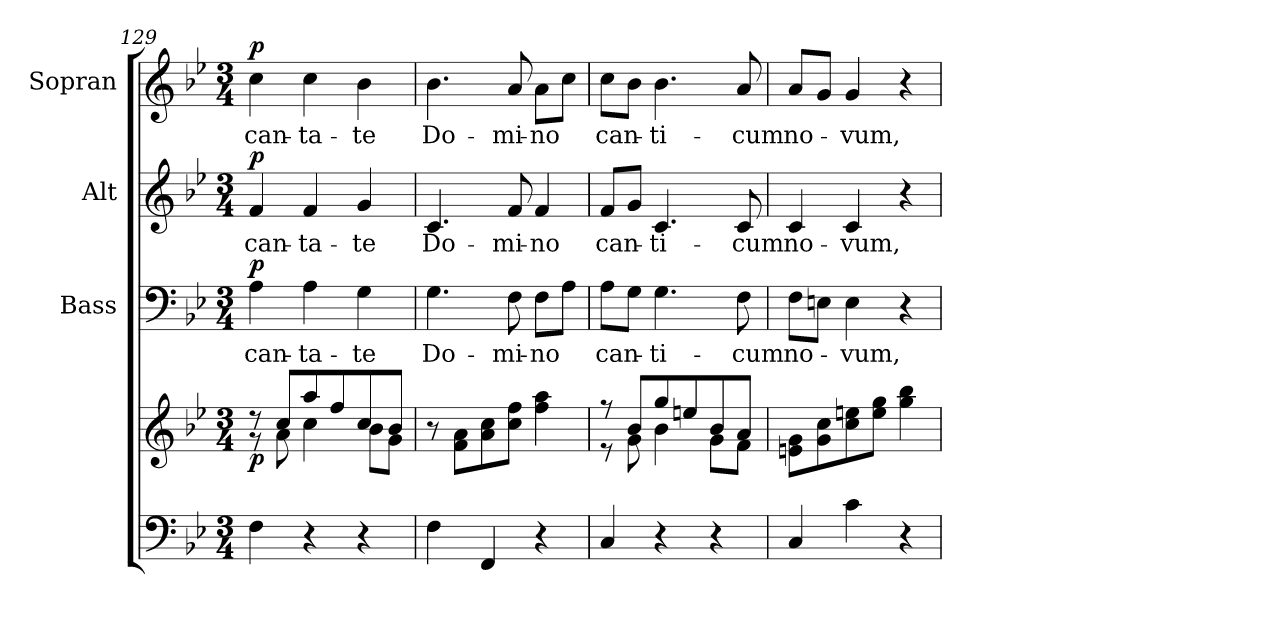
**kern	**kern	**dynam	**kern	**text	**dynam	**kern	**text	**dynam	**kern	**text	**dynam
*part4	*part4	*part4	*part3	*part3	*part3	*part2	*part2	*part2	*part1	*part1	*part1
*staff5	*staff4	*staff4/5	*staff3	*staff3	*staff3	*staff2	*staff2	*staff2	*staff1	*staff1	*staff1
*	*	*	*I"Bass	*	*	*I"Alt	*	*	*I"Sopran	*	*
*	*	*	*I'B.	*	*	*I'A.	*	*	*I'S.	*	*
*clefF4	*clefG2	*	*clefF4	*	*	*clefG2	*	*	*clefG2	*	*
*k[b-e-]	*k[b-e-]	*	*k[b-e-]	*	*	*k[b-e-]	*	*	*k[b-e-]	*	*
*B-:	*B-:	*	*B-:	*	*	*B-:	*	*	*B-:	*	*
*M3/4	*M3/4	*	*M3/4	*	*	*M3/4	*	*	*M3/4	*	*
=129	=129	=129	=129	=129	=129	=129	=129	=129	=129	=129	=129
*	*^	*	*	*	*	*	*	*	*	*	*
!	!	!	!LO:DY:b	!	!LO:LY:b	!LO:DY:a	!	!LO:LY:b	!LO:DY:a	!	!LO:LY:b	!LO:DY:a
4F\	8r	8r	p	4A\	can-	p	4f/	can-	p	4cc\	can-	p
.	8cc/L	8a\	.	.	.	.	.	.	.	.	.	.
!	!	!	!	!	!LO:LY:b	!	!	!LO:LY:b	!	!	!LO:LY:b	!
4r	8aa/	4cc\	.	4A\	-ta-	.	4f/	-ta-	.	4cc\	-ta-	.
.	8ff/	.	.	.	.	.	.	.	.	.	.	.
!	!	!	!	!	!LO:LY:b	!	!	!LO:LY:b	!	!	!LO:LY:b	!
4r	8cc/	8b-\L	.	4G\	-te	.	4g/	-te	.	4b-\	-te	.
.	8b-/J	8g\J	.	.	.	.	.	.	.	.	.	.
!!LO:LB:g=z
=130	=130	=130	=130	=130	=130	=130	=130	=130	=130	=130	=130	=130
!	!	!	!	!	!LO:LY:b	!	!	!LO:LY:b	!	!	!LO:LY:b	!
*	*v	*v	*	*	*	*	*	*	*	*	*	*
4F\	8r	.	4.G\	Do-	.	4.c/	Do-	.	4.b-\	Do-	.
.	8f\ 8a\L	.	.	.	.	.	.	.	.	.	.
4FF/	8a\ 8cc\	.	.	.	.	.	.	.	.	.	.
!	!	!	!	!LO:LY:b	!	!	!LO:LY:b	!	!	!LO:LY:b	!
.	8cc\ 8ff\J	.	8F\	-mi-	.	8f/	-mi-	.	8a/	-mi-	.
!	!	!	!	!LO:LY:b	!	!	!LO:LY:b	!	!	!LO:LY:b	!
4r	4ff\ 4aa\	.	8F\L	-no	.	4f/	-no	.	8a\L	-no	.
.	.	.	8A\J	.	.	.	.	.	8cc\J	.	.
=131	=131	=131	=131	=131	=131	=131	=131	=131	=131	=131	=131
*	*^	*	*	*	*	*	*	*	*	*	*
!	!	!	!	!	!LO:LY:b	!	!	!LO:LY:b	!	!	!LO:LY:b	!
4C/	8r	8r	.	8A\L	can-	.	8f/L	can-	.	8cc\L	can-	.
.	8b-/L	8g\	.	8G\J	.	.	8g/J	.	.	8b-\J	.	.
!	!	!	!	!	!LO:LY:b	!	!	!LO:LY:b	!	!	!LO:LY:b	!
4r	8gg/	4b-\	.	4.G\	-ti-	.	4.c/	-ti-	.	4.b-\	-ti-	.
.	8een/	.	.	.	.	.	.	.	.	.	.	.
4r	8b-/	8g\L	.	.	.	.	.	.	.	.	.	.
!	!	!	!	!	!LO:LY:b	!	!	!LO:LY:b	!	!	!LO:LY:b	!
.	8a/J	8f\J	.	8F\	-cum	.	8c/	-cum	.	8a/	-cum	.
=132	=132	=132	=132	=132	=132	=132	=132	=132	=132	=132	=132	=132
!	!	!	!	!	!LO:LY:b	!	!	!LO:LY:b	!	!	!LO:LY:b	!
*	*v	*v	*	*	*	*	*	*	*	*	*	*
4C/	8e\ 8g\L	.	8F\L	no-	.	4c/	no-	.	8a/L	no-	.
.	8g\ 8cc\	.	8En\J	.	.	.	.	.	8g/J	.	.
!	!	!	!	!LO:LY:b	!	!	!LO:LY:b	!	!	!LO:LY:b	!
4c\	8cc\ 8een\	.	4E\	-vum,	.	4c/	-vum,	.	4g/	-vum,	.
.	8ee\ 8gg\J	.	.	.	.	.	.	.	.	.	.
4r	4gg\ 4bb-\	.	4r	.	.	4r	.	.	4r	.	.
=	=	=	=	=	=	=	=	=	=	=	=
*-	*-	*-	*-	*-	*-	*-	*-	*-	*-	*-	*-
